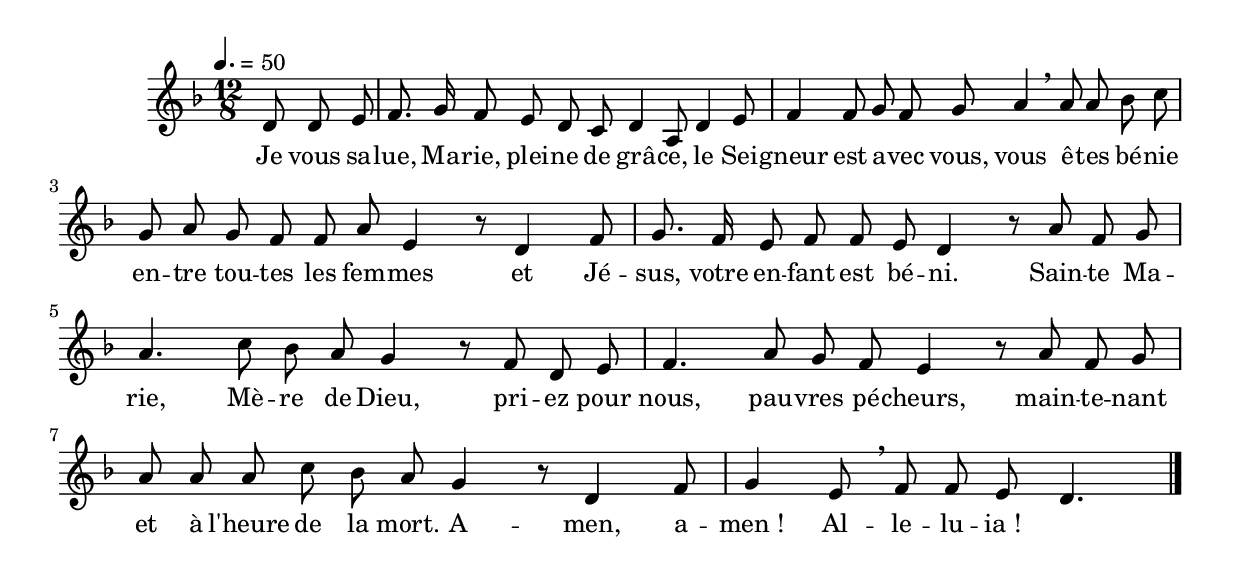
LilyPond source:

\version "2.16"
\language "français"

\header {
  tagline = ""
  composer = ""
}

MetriqueArmure = {
  \tempo 4.=50
  \time 12/8
}

italique = { \override Score . LyricText #'font-shape = #'italic }

roman = { \override Score . LyricText #'font-shape = #'roman }

MusiqueI = \relative do' {
  \key fa \major
  \partial 8*3 re8 re mi |
  fa8. sol16 fa8 mi re do re4 la8 |
  re4 mi8 fa4 fa8 sol fa sol la4 \breathe la8 |
  la8 sib do sol la sol fa fa la mi4 r8 |
  re4 fa8 sol8. fa16 mi8 fa fa mi re4 r8 |
  la'8 fa sol la4. do8 sib la sol4 r8 |
  fa8 re mi fa4. la8 sol fa mi4 r8 |
  la8 fa sol la la la do sib la sol4 r8 |
  re4 fa8 sol4 mi8 \breathe fa fa mi re4.
  \bar "|."
}

%MusiqueII = \relative do'' {
%}

ParolesI = \lyricmode {
  Je vous sa -- lue, Ma -- rie, plei -- ne de grâ -- ce,
  le Sei -- gneur est a -- vec vous,
  vous ê -- tes bé -- nie en -- tre tou -- tes les fem -- mes
  et Jé -- sus, votre en -- fant est bé -- ni.
  Sain -- te Ma -- rie, Mè -- re de Dieu,
  pri -- ez pour nous, pau -- vres pé -- cheurs,
  main -- te -- nant et à l'heure de la mort.
  A -- men, a -- men_! Al -- le -- lu -- ia_!
}

\score{
  <<
    \new Staff <<
      \set Staff.midiInstrument = "flute"
      \set Staff.autoBeaming = ##f
      \override Score.PaperColumn #'keep-inside-line = ##t
      \MetriqueArmure
      \new Voice = "I" {%\voiceOne
        \MusiqueI
      }
      \new Lyrics \lyricsto I {
        \ParolesI
      }
%      \new Voice = "II" {\voiceTwo
%        \MusiqueII
%      }
    >>
  >>
  \layout{}
  \midi{}
}
